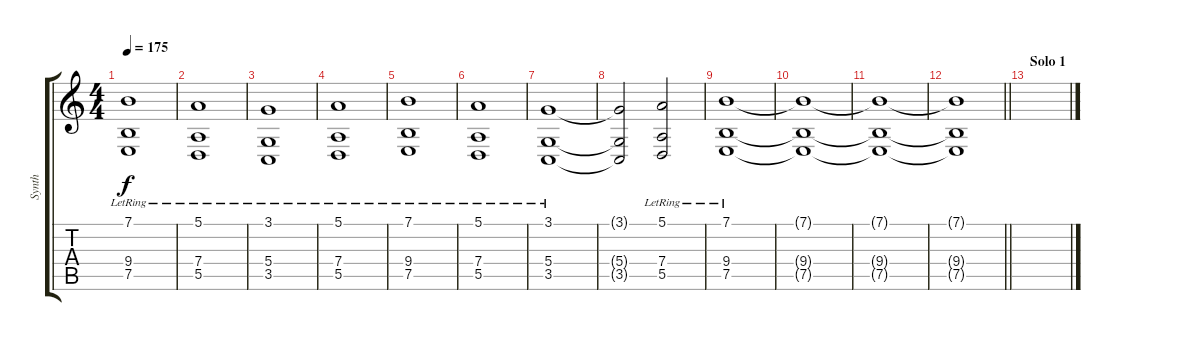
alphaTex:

\track ("Synth" "Synth") {instrument pad2warm}
\staff {score tabs}
\tuning (E4 B3 G3 D3 A2 E2) {hide}
\ts (4 4)
\tempo 175
\clef g2
\ks c
(7.1{lr} 9.4{lr} 7.5{lr}).1{dy f} |
(5.1{lr} 7.4{lr} 5.5{lr}).1 |
(3.1{lr} 5.4{lr} 3.5{lr}).1 |
(5.1{lr} 7.4{lr} 5.5{lr}).1 |
(7.1{lr} 9.4{lr} 7.5{lr}).1 |
(5.1{lr} 7.4{lr} 5.5{lr}).1 |
(3.1{lr} 5.4{lr} 3.5{lr}).1 |
(3.1{t} 5.4{t} 3.5{t}).2 (5.1{lr} 7.4{lr} 5.5{lr}).2 |
(7.1{lr} 9.4 7.5{lr}).1 |
(7.1{t} 9.4{t} 7.5{t}).1 |
(7.1{t} 9.4{t} 7.5{t}).1 |
\barLineRight lightlight
(7.1{t} 9.4{t} 7.5{t}).1 |
\section ("" "Solo 1")
